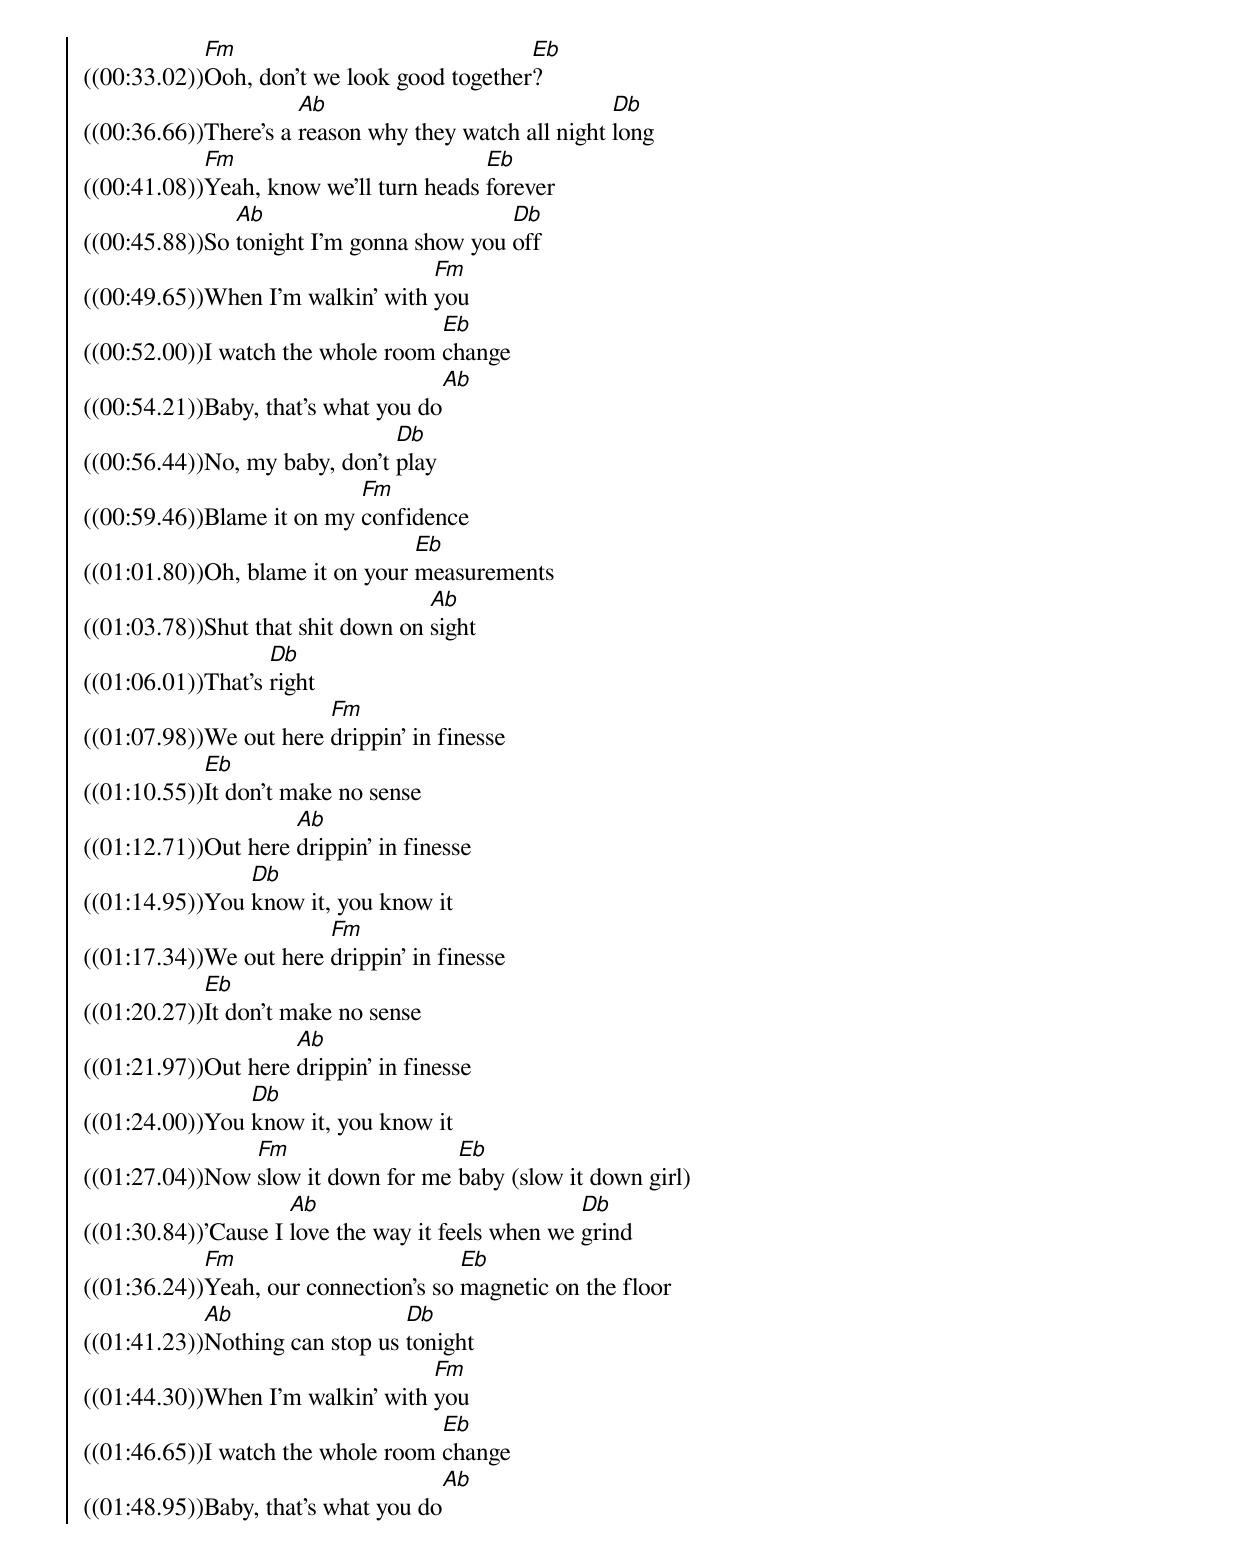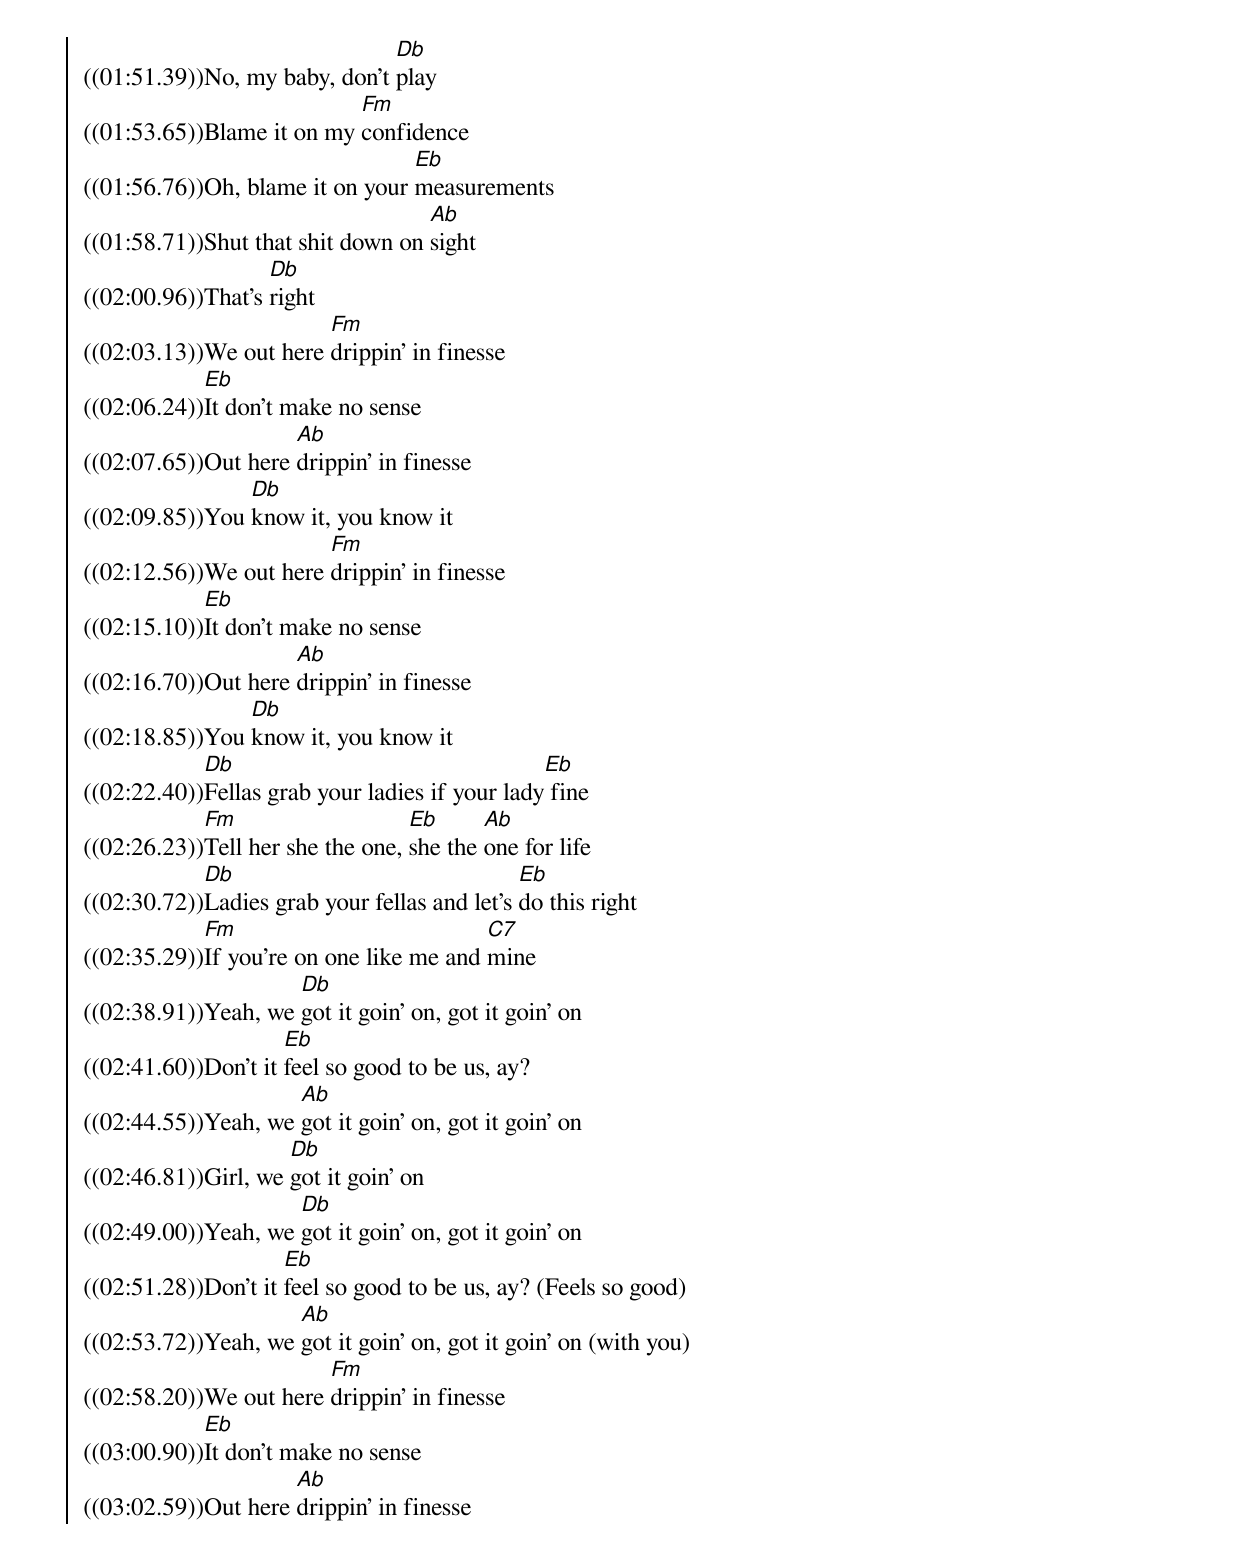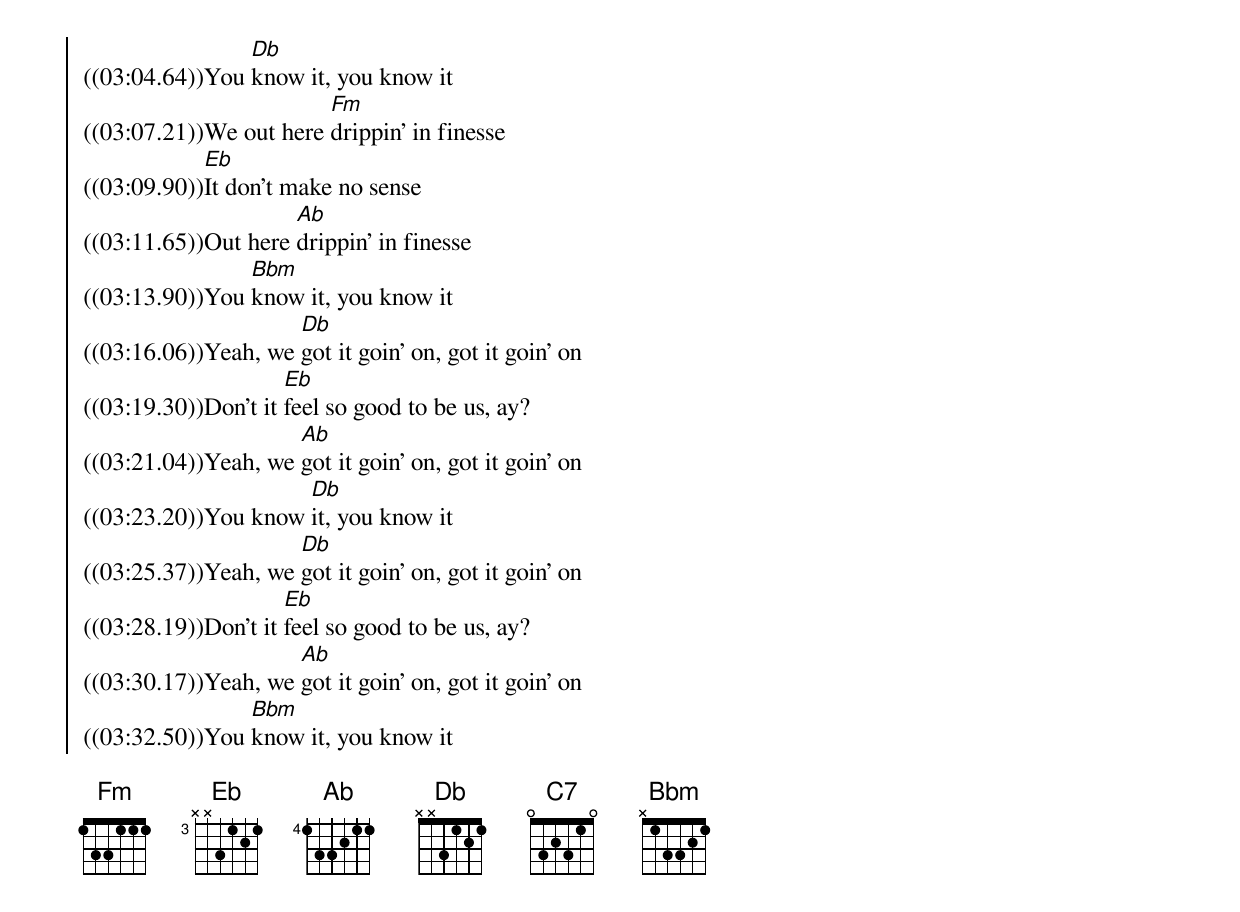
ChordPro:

{soc}
((00:33.02))[Fm]Ooh, don't we look good together[Eb]?
((00:36.66))There's a [Ab]reason why they watch all night [Db]long
((00:41.08))[Fm]Yeah, know we'll turn heads [Eb]forever
((00:45.88))So [Ab]tonight I'm gonna show you [Db]off
((00:49.65))When I'm walkin' with [Fm]you
((00:52.00))I watch the whole room [Eb]change
((00:54.21))Baby, that's what you do[Ab]
((00:56.44))No, my baby, don't [Db]play
((00:59.46))Blame it on my [Fm]confidence
((01:01.80))Oh, blame it on your [Eb]measurements
((01:03.78))Shut that shit down on [Ab]sight
((01:06.01))That's [Db]right
((01:07.98))We out here [Fm]drippin' in finesse
((01:10.55))[Eb]It don't make no sense
((01:12.71))Out here [Ab]drippin' in finesse
((01:14.95))You [Db]know it, you know it
((01:17.34))We out here [Fm]drippin' in finesse
((01:20.27))[Eb]It don't make no sense
((01:21.97))Out here [Ab]drippin' in finesse
((01:24.00))You [Db]know it, you know it
((01:27.04))Now [Fm]slow it down for me [Eb]baby (slow it down girl)
((01:30.84))'Cause I [Ab]love the way it feels when we [Db]grind
((01:36.24))[Fm]Yeah, our connection's so [Eb]magnetic on the floor
((01:41.23))[Ab]Nothing can stop us [Db]tonight
((01:44.30))When I'm walkin' with [Fm]you
((01:46.65))I watch the whole room [Eb]change
((01:48.95))Baby, that's what you do[Ab]
((01:51.39))No, my baby, don't [Db]play
((01:53.65))Blame it on my [Fm]confidence
((01:56.76))Oh, blame it on your [Eb]measurements
((01:58.71))Shut that shit down on [Ab]sight
((02:00.96))That's [Db]right
((02:03.13))We out here [Fm]drippin' in finesse
((02:06.24))[Eb]It don't make no sense
((02:07.65))Out here [Ab]drippin' in finesse
((02:09.85))You [Db]know it, you know it
((02:12.56))We out here [Fm]drippin' in finesse
((02:15.10))[Eb]It don't make no sense
((02:16.70))Out here [Ab]drippin' in finesse
((02:18.85))You [Db]know it, you know it
((02:22.40))[Db]Fellas grab your ladies if your lady[Eb] fine
((02:26.23))[Fm]Tell her she the one, [Eb]she the [Ab]one for life
((02:30.72))[Db]Ladies grab your fellas and let's [Eb]do this right
((02:35.29))[Fm]If you're on one like me and [C7]mine
((02:38.91))Yeah, we [Db]got it goin' on, got it goin' on
((02:41.60))Don't it [Eb]feel so good to be us, ay?
((02:44.55))Yeah, we [Ab]got it goin' on, got it goin' on
((02:46.81))Girl, we [Db]got it goin' on
((02:49.00))Yeah, we [Db]got it goin' on, got it goin' on
((02:51.28))Don't it [Eb]feel so good to be us, ay? (Feels so good)
((02:53.72))Yeah, we [Ab]got it goin' on, got it goin' on (with you)
((02:58.20))We out here [Fm]drippin' in finesse
((03:00.90))[Eb]It don't make no sense
((03:02.59))Out here [Ab]drippin' in finesse
((03:04.64))You [Db]know it, you know it
((03:07.21))We out here [Fm]drippin' in finesse
((03:09.90))[Eb]It don't make no sense
((03:11.65))Out here [Ab]drippin' in finesse
((03:13.90))You [Bbm]know it, you know it
((03:16.06))Yeah, we [Db]got it goin' on, got it goin' on
((03:19.30))Don't it [Eb]feel so good to be us, ay?
((03:21.04))Yeah, we [Ab]got it goin' on, got it goin' on
((03:23.20))You know [Db]it, you know it
((03:25.37))Yeah, we [Db]got it goin' on, got it goin' on
((03:28.19))Don't it [Eb]feel so good to be us, ay?
((03:30.17))Yeah, we [Ab]got it goin' on, got it goin' on
((03:32.50))You [Bbm]know it, you know it

{eoc}
